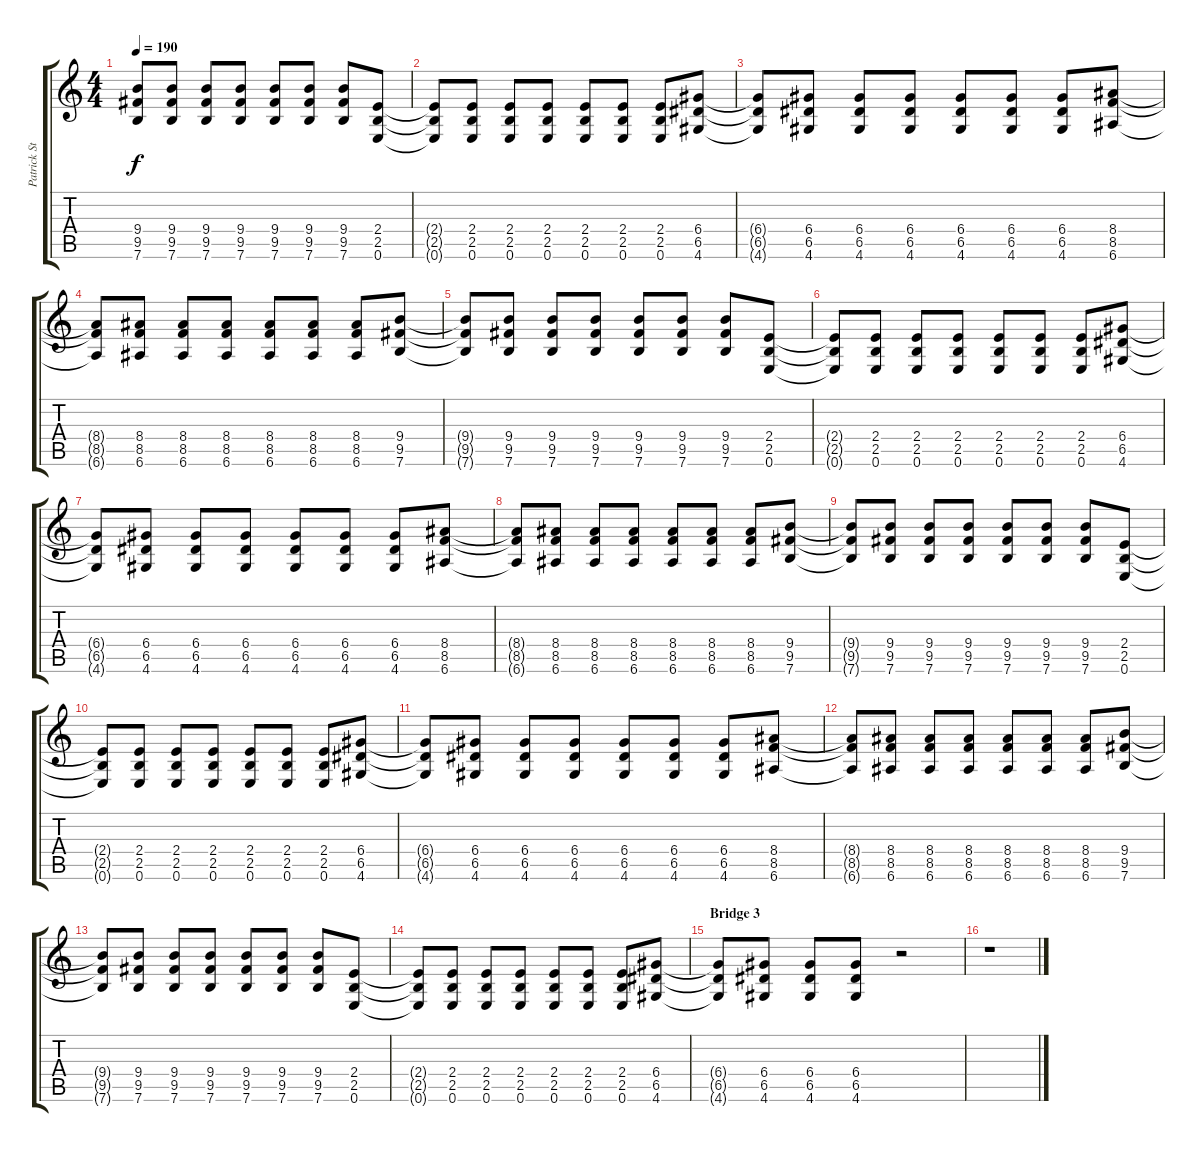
\track ("Patrick Stump (Rythmn Guitar)" "Patrick St") {instrument overdrivenguitar}
\staff {score tabs}
\tuning (E4 B3 G3 D3 A2 E2) {hide}
\ts (4 4)
\tempo 190
\clef g2
\ks c
(9.4{t} 9.5{t} 7.6{t}).8{dy f} (9.4 9.5 7.6).8 (9.4 9.5 7.6).8 (9.4 9.5 7.6).8 (9.4 9.5 7.6).8 (9.4 9.5 7.6).8 (9.4 9.5 7.6).8 (2.4 2.5 0.6).8 |
(2.4{t} 2.5{t} 0.6{t}).8 (2.4 2.5 0.6).8 (2.4 2.5 0.6).8 (2.4 2.5 0.6).8 (2.4 2.5 0.6).8 (2.4 2.5 0.6).8 (2.4 2.5 0.6).8 (6.4 6.5 4.6).8 |
(6.4{t} 6.5{t} 4.6{t}).8 (6.4 6.5 4.6).8 (6.4 6.5 4.6).8 (6.4 6.5 4.6).8 (6.4 6.5 4.6).8 (6.4 6.5 4.6).8 (6.4 6.5 4.6).8 (8.4 8.5 6.6).8 |
(8.4{t} 8.5{t} 6.6{t}).8 (8.4 8.5 6.6).8 (8.4 8.5 6.6).8 (8.4 8.5 6.6).8 (8.4 8.5 6.6).8 (8.4 8.5 6.6).8 (8.4 8.5 6.6).8 (9.4 9.5 7.6).8 |
(9.4{t} 9.5{t} 7.6{t}).8 (9.4 9.5 7.6).8 (9.4 9.5 7.6).8 (9.4 9.5 7.6).8 (9.4 9.5 7.6).8 (9.4 9.5 7.6).8 (9.4 9.5 7.6).8 (2.4 2.5 0.6).8 |
(2.4{t} 2.5{t} 0.6{t}).8 (2.4 2.5 0.6).8 (2.4 2.5 0.6).8 (2.4 2.5 0.6).8 (2.4 2.5 0.6).8 (2.4 2.5 0.6).8 (2.4 2.5 0.6).8 (6.4 6.5 4.6).8 |
(6.4{t} 6.5{t} 4.6{t}).8 (6.4 6.5 4.6).8 (6.4 6.5 4.6).8 (6.4 6.5 4.6).8 (6.4 6.5 4.6).8 (6.4 6.5 4.6).8 (6.4 6.5 4.6).8 (8.4 8.5 6.6).8 |
(8.4{t} 8.5{t} 6.6{t}).8 (8.4 8.5 6.6).8 (8.4 8.5 6.6).8 (8.4 8.5 6.6).8 (8.4 8.5 6.6).8 (8.4 8.5 6.6).8 (8.4 8.5 6.6).8 (9.4 9.5 7.6).8 |
(9.4{t} 9.5{t} 7.6{t}).8 (9.4 9.5 7.6).8 (9.4 9.5 7.6).8 (9.4 9.5 7.6).8 (9.4 9.5 7.6).8 (9.4 9.5 7.6).8 (9.4 9.5 7.6).8 (2.4 2.5 0.6).8 |
(2.4{t} 2.5{t} 0.6{t}).8 (2.4 2.5 0.6).8 (2.4 2.5 0.6).8 (2.4 2.5 0.6).8 (2.4 2.5 0.6).8 (2.4 2.5 0.6).8 (2.4 2.5 0.6).8 (6.4 6.5 4.6).8 |
(6.4{t} 6.5{t} 4.6{t}).8 (6.4 6.5 4.6).8 (6.4 6.5 4.6).8 (6.4 6.5 4.6).8 (6.4 6.5 4.6).8 (6.4 6.5 4.6).8 (6.4 6.5 4.6).8 (8.4 8.5 6.6).8 |
(8.4{t} 8.5{t} 6.6{t}).8 (8.4 8.5 6.6).8 (8.4 8.5 6.6).8 (8.4 8.5 6.6).8 (8.4 8.5 6.6).8 (8.4 8.5 6.6).8 (8.4 8.5 6.6).8 (9.4 9.5 7.6).8 |
(9.4{t} 9.5{t} 7.6{t}).8 (9.4 9.5 7.6).8 (9.4 9.5 7.6).8 (9.4 9.5 7.6).8 (9.4 9.5 7.6).8 (9.4 9.5 7.6).8 (9.4 9.5 7.6).8 (2.4 2.5 0.6).8 |
(2.4{t} 2.5{t} 0.6{t}).8 (2.4 2.5 0.6).8 (2.4 2.5 0.6).8 (2.4 2.5 0.6).8 (2.4 2.5 0.6).8 (2.4 2.5 0.6).8 (2.4 2.5 0.6).8 (6.4 6.5 4.6).8 |
\section ("" "Bridge 3")
(6.4{t} 6.5{t} 4.6{t}).8 (6.4 6.5 4.6).8 (6.4 6.5 4.6).8 (6.4 6.5 4.6).8 r.2 |
r.1
